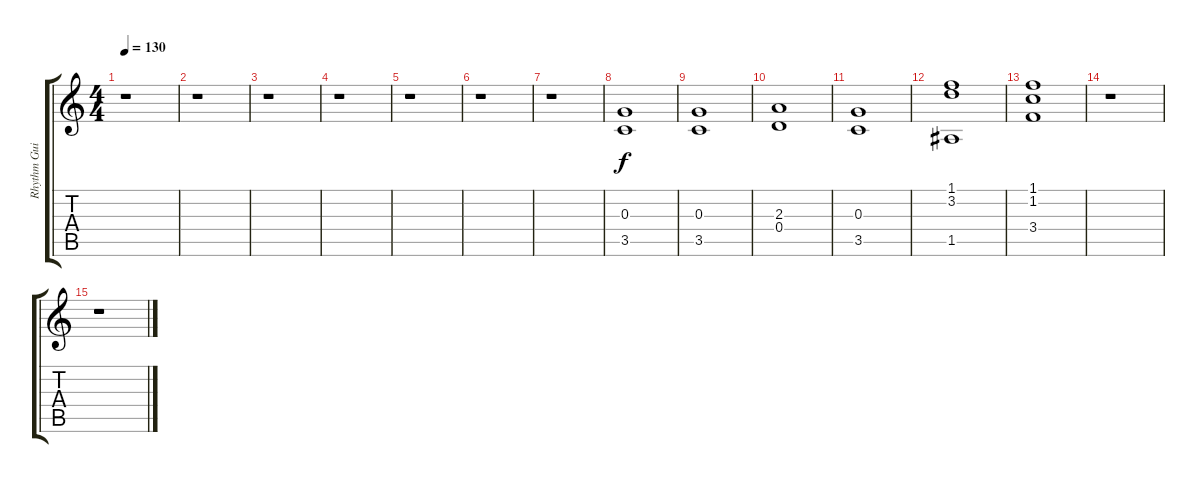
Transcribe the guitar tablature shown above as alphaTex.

\track ("Rhythm Guitar" "Rhythm Gui") {instrument electricguitarjazz}
\staff {score tabs}
\tuning (E4 B3 G3 D3 A2 E2) {hide}
\ts (4 4)
\tempo 130
\clef g2
\ks c
r.1{dy mf} |
r.1 |
r.1 |
r.1 |
r.1 |
r.1 |
r.1 |
(0.3 3.5).1{dy f} |
(0.3 3.5).1 |
(2.3 0.4).1 |
(0.3 3.5).1 |
(1.1 3.2 1.5).1 |
(1.1 1.2 3.4).1 |
r.1 |
r.1
